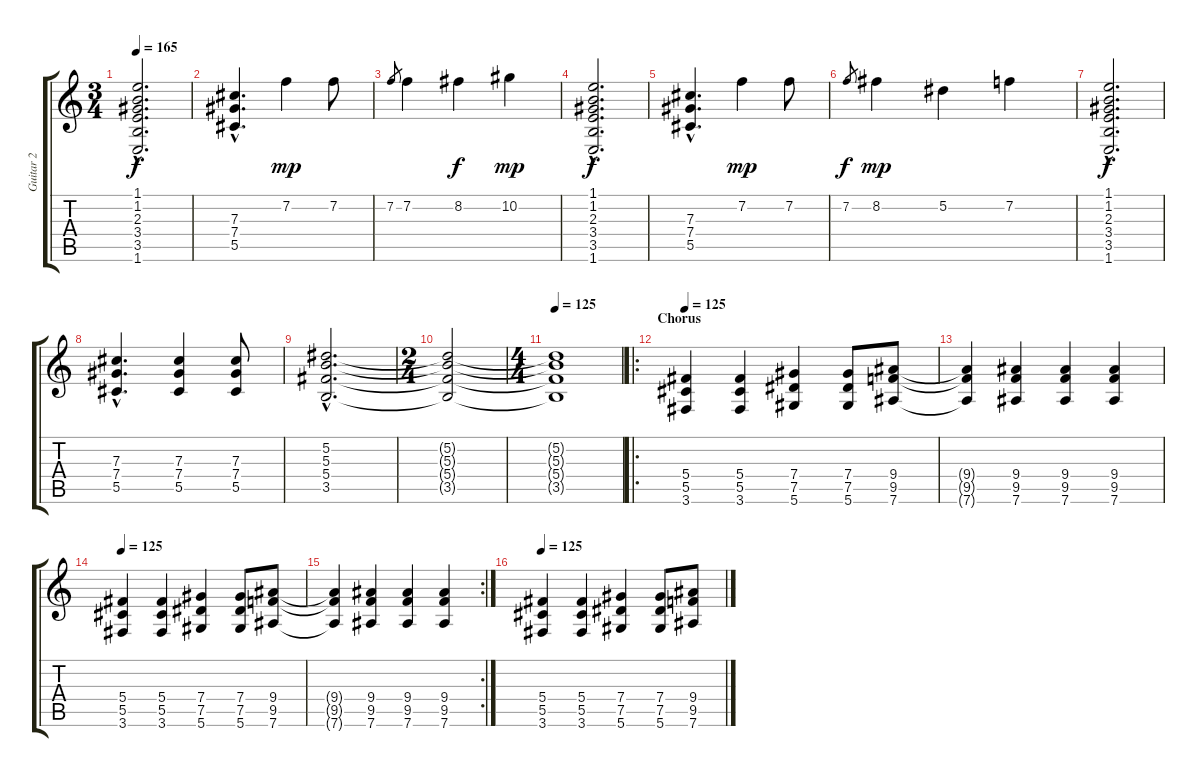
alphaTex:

\track ("Guitar 2" "Guitar 2") {instrument electricguitarjazz}
\staff {score tabs}
\tuning (Eb4 Bb3 Gb3 Db3 Ab2 Eb2) {hide}
\ts (3 4)
\tempo 165
\clef g2
\ks c
(1.1{hac} 1.2{hac} 2.3{hac} 3.4{hac} 3.5{hac} 1.6{hac}).2{d dy f} |
(7.3{hac} 7.4{hac} 5.5{hac}).4{d} 7.2.4{dy mp} 7.2.8 |
7.2.8{gr} 7.2.4 8.2.4{dy f} 10.2.4{dy mp} |
(1.1{hac} 1.2{hac} 2.3{hac} 3.4{hac} 3.5{hac} 1.6{hac}).2{d dy f} |
(7.3{hac} 7.4{hac} 5.5{hac}).4{d} 7.2.4{dy mp} 7.2.8 |
7.2.8{gr dy f} 8.2.4{dy mp} 5.2.4 7.2.4 |
(1.1{hac} 1.2{hac} 2.3{hac} 3.4{hac} 3.5{hac} 1.6{hac}).2{d dy f} |
(7.3{hac} 7.4{hac} 5.5{hac}).4{d} (7.3 7.4 5.5).4 (7.3 7.4 5.5).8 |
(5.2{hac} 5.3{hac} 5.4{hac} 3.5{hac}).2{d} |
\ts (2 4)
(5.2{t} 5.3{t} 5.4{t} 3.5{t}).2 |
\ts (4 4)
\tempo 125
(5.2{t} 5.3{t} 5.4{t} 3.5{t}).1 |
\ro
\section ("" "Chorus")
\tempo 125
(5.4 5.5 3.6).4{instrument distortionguitar} (5.4 5.5 3.6).4 (7.4 7.5 5.6).4 (7.4 7.5 5.6).8 (9.4 9.5 7.6).8 |
(9.4{t} 9.5{t} 7.6{t}).4 (9.4 9.5 7.6).4 (9.4 9.5 7.6).4 (9.4 9.5 7.6).4 |
\tempo 125
(5.4 5.5 3.6).4{instrument distortionguitar} (5.4 5.5 3.6).4 (7.4 7.5 5.6).4 (7.4 7.5 5.6).8 (9.4 9.5 7.6).8 |
\rc 2
(9.4{t} 9.5{t} 7.6{t}).4 (9.4 9.5 7.6).4 (9.4 9.5 7.6).4 (9.4 9.5 7.6).4 |
\tempo 125
(5.4 5.5 3.6).4{instrument distortionguitar} (5.4 5.5 3.6).4 (7.4 7.5 5.6).4 (7.4 7.5 5.6).8 (9.4 9.5 7.6).8
